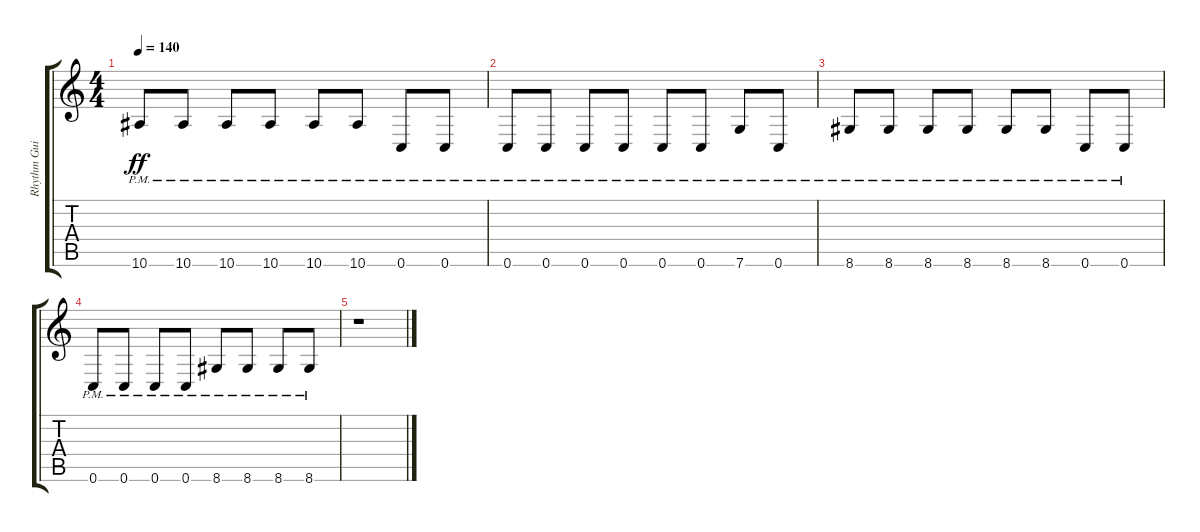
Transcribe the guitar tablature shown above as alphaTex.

\track ("Rhythm Guitar" "Rhythm Gui") {instrument distortionguitar}
\staff {score tabs}
\tuning (D4 A3 F3 C3 G2 C2) {hide}
\ts (4 4)
\tempo 140
\clef g2
\ks c
10.6{pm}.8{dy ff} 10.6{pm}.8 10.6{pm}.8 10.6{pm}.8 10.6{pm}.8 10.6{pm}.8 0.6{pm}.8 0.6{pm}.8 |
0.6{pm}.8 0.6{pm}.8 0.6{pm}.8 0.6{pm}.8 0.6{pm}.8 0.6{pm}.8 7.6{pm}.8 0.6{pm}.8 |
8.6{pm}.8 8.6{pm}.8 8.6{pm}.8 8.6{pm}.8 8.6{pm}.8 8.6{pm}.8 0.6{pm}.8 0.6{pm}.8 |
0.6{pm}.8 0.6{pm}.8 0.6{pm}.8 0.6{pm}.8 8.6{pm}.8 8.6{pm}.8 8.6{pm}.8 8.6{pm}.8 |
r.1
